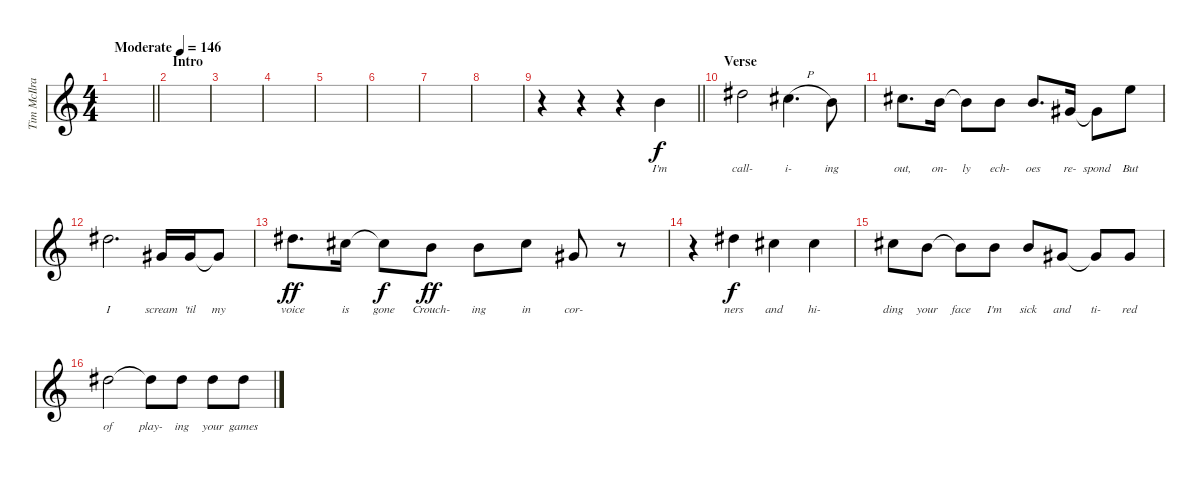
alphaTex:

\track ("Tim McIlrath - Vocals" "Tim McIlra") {instrument distortionguitar}
\staff {score}
\tuning (Eb4 Bb3 Gb3 Db3 Ab2 Eb2) {hide}
\ts (4 4)
\tempo (146 "Moderate")
\clef g2
\barLineRight lightlight
\ks c
|
\section ("" "Intro")
|
|
|
|
|
|
|
\barLineRight lightlight
r.4 r.4 r.4 1.2.4{lyrics (0 "I'm") lyrics (1 "") lyrics (2 "") lyrics (3 "") lyrics (4 "")} |
\section ("" "Verse")
0.1.2{lyrics (0 "call-") lyrics (1 "") lyrics (2 "") lyrics (3 "") lyrics (4 "")} 3.2{h}.4{d lyrics (0 "i-") lyrics (1 "") lyrics (2 "") lyrics (3 "") lyrics (4 "")} 1.2.8{lyrics (0 "ing") lyrics (1 "") lyrics (2 "") lyrics (3 "") lyrics (4 "")} |
3.2.8{d lyrics (0 "out,") lyrics (1 "") lyrics (2 "") lyrics (3 "") lyrics (4 "")} 1.2.16{lyrics (0 "on-") lyrics (1 "") lyrics (2 "") lyrics (3 "") lyrics (4 "")} 1.2{t}.8{lyrics (0 "ly") lyrics (1 "") lyrics (2 "") lyrics (3 "") lyrics (4 "")} 1.2.8{lyrics (0 "ech-") lyrics (1 "") lyrics (2 "") lyrics (3 "") lyrics (4 "")} 1.2.8{d lyrics (0 "oes") lyrics (1 "") lyrics (2 "") lyrics (3 "") lyrics (4 "")} 2.3.16{lyrics (0 "re-") lyrics (1 "") lyrics (2 "") lyrics (3 "") lyrics (4 "")} 2.3{t}.8{lyrics (0 "spond") lyrics (1 "") lyrics (2 "") lyrics (3 "") lyrics (4 "")} 6.2.8{lyrics (0 "But") lyrics (1 "") lyrics (2 "") lyrics (3 "") lyrics (4 "")} |
5.2.2{d lyrics (0 "I") lyrics (1 "") lyrics (2 "") lyrics (3 "") lyrics (4 "")} 2.3.16{lyrics (0 "scream") lyrics (1 "") lyrics (2 "") lyrics (3 "") lyrics (4 "")} 2.3.16{lyrics (0 "'til") lyrics (1 "") lyrics (2 "") lyrics (3 "") lyrics (4 "")} 2.3{t}.8{lyrics (0 "my") lyrics (1 "") lyrics (2 "") lyrics (3 "") lyrics (4 "") dy f} |
5.2.8{d lyrics (0 "voice") lyrics (1 "") lyrics (2 "") lyrics (3 "") lyrics (4 "") dy ff} 3.2.16{lyrics (0 "is") lyrics (1 "") lyrics (2 "") lyrics (3 "") lyrics (4 "")} 3.2{t}.8{lyrics (0 "gone") lyrics (1 "") lyrics (2 "") lyrics (3 "") lyrics (4 "") dy f} 1.2.8{lyrics (0 "Crouch-") lyrics (1 "") lyrics (2 "") lyrics (3 "") lyrics (4 "") dy ff} 1.2.8{lyrics (0 "ing") lyrics (1 "") lyrics (2 "") lyrics (3 "") lyrics (4 "")} 3.2.8{lyrics (0 "in") lyrics (1 "") lyrics (2 "") lyrics (3 "") lyrics (4 "")} 2.3.8{lyrics (0 "cor-") lyrics (1 "") lyrics (2 "") lyrics (3 "") lyrics (4 "")} r.8 |
r.4 5.2.4{lyrics (0 "ners") lyrics (1 "") lyrics (2 "") lyrics (3 "") lyrics (4 "") dy f} 3.2.4{lyrics (0 "and") lyrics (1 "") lyrics (2 "") lyrics (3 "") lyrics (4 "")} 3.2.4{lyrics (0 "hi-") lyrics (1 "") lyrics (2 "") lyrics (3 "") lyrics (4 "")} |
3.2.8{lyrics (0 "ding") lyrics (1 "") lyrics (2 "") lyrics (3 "") lyrics (4 "")} 5.3.8{lyrics (0 "your") lyrics (1 "") lyrics (2 "") lyrics (3 "") lyrics (4 "")} 5.3{t}.8{lyrics (0 "face") lyrics (1 "") lyrics (2 "") lyrics (3 "") lyrics (4 "")} 5.3.8{lyrics (0 "I'm") lyrics (1 "") lyrics (2 "") lyrics (3 "") lyrics (4 "")} 5.3.8{lyrics (0 "sick") lyrics (1 "") lyrics (2 "") lyrics (3 "") lyrics (4 "")} 2.3.8{lyrics (0 "and") lyrics (1 "") lyrics (2 "") lyrics (3 "") lyrics (4 "")} 2.3{t}.8{lyrics (0 "ti-") lyrics (1 "") lyrics (2 "") lyrics (3 "") lyrics (4 "")} 2.3.8{lyrics (0 "red") lyrics (1 "") lyrics (2 "") lyrics (3 "") lyrics (4 "")} |
5.2.2{lyrics (0 "of") lyrics (1 "") lyrics (2 "") lyrics (3 "") lyrics (4 "")} 5.2{t}.8{lyrics (0 "play-") lyrics (1 "") lyrics (2 "") lyrics (3 "") lyrics (4 "")} 5.2.8{lyrics (0 "ing") lyrics (1 "") lyrics (2 "") lyrics (3 "") lyrics (4 "")} 5.2.8{lyrics (0 "your") lyrics (1 "") lyrics (2 "") lyrics (3 "") lyrics (4 "")} 5.2.8{lyrics (0 "games") lyrics (1 "") lyrics (2 "") lyrics (3 "") lyrics (4 "")}
